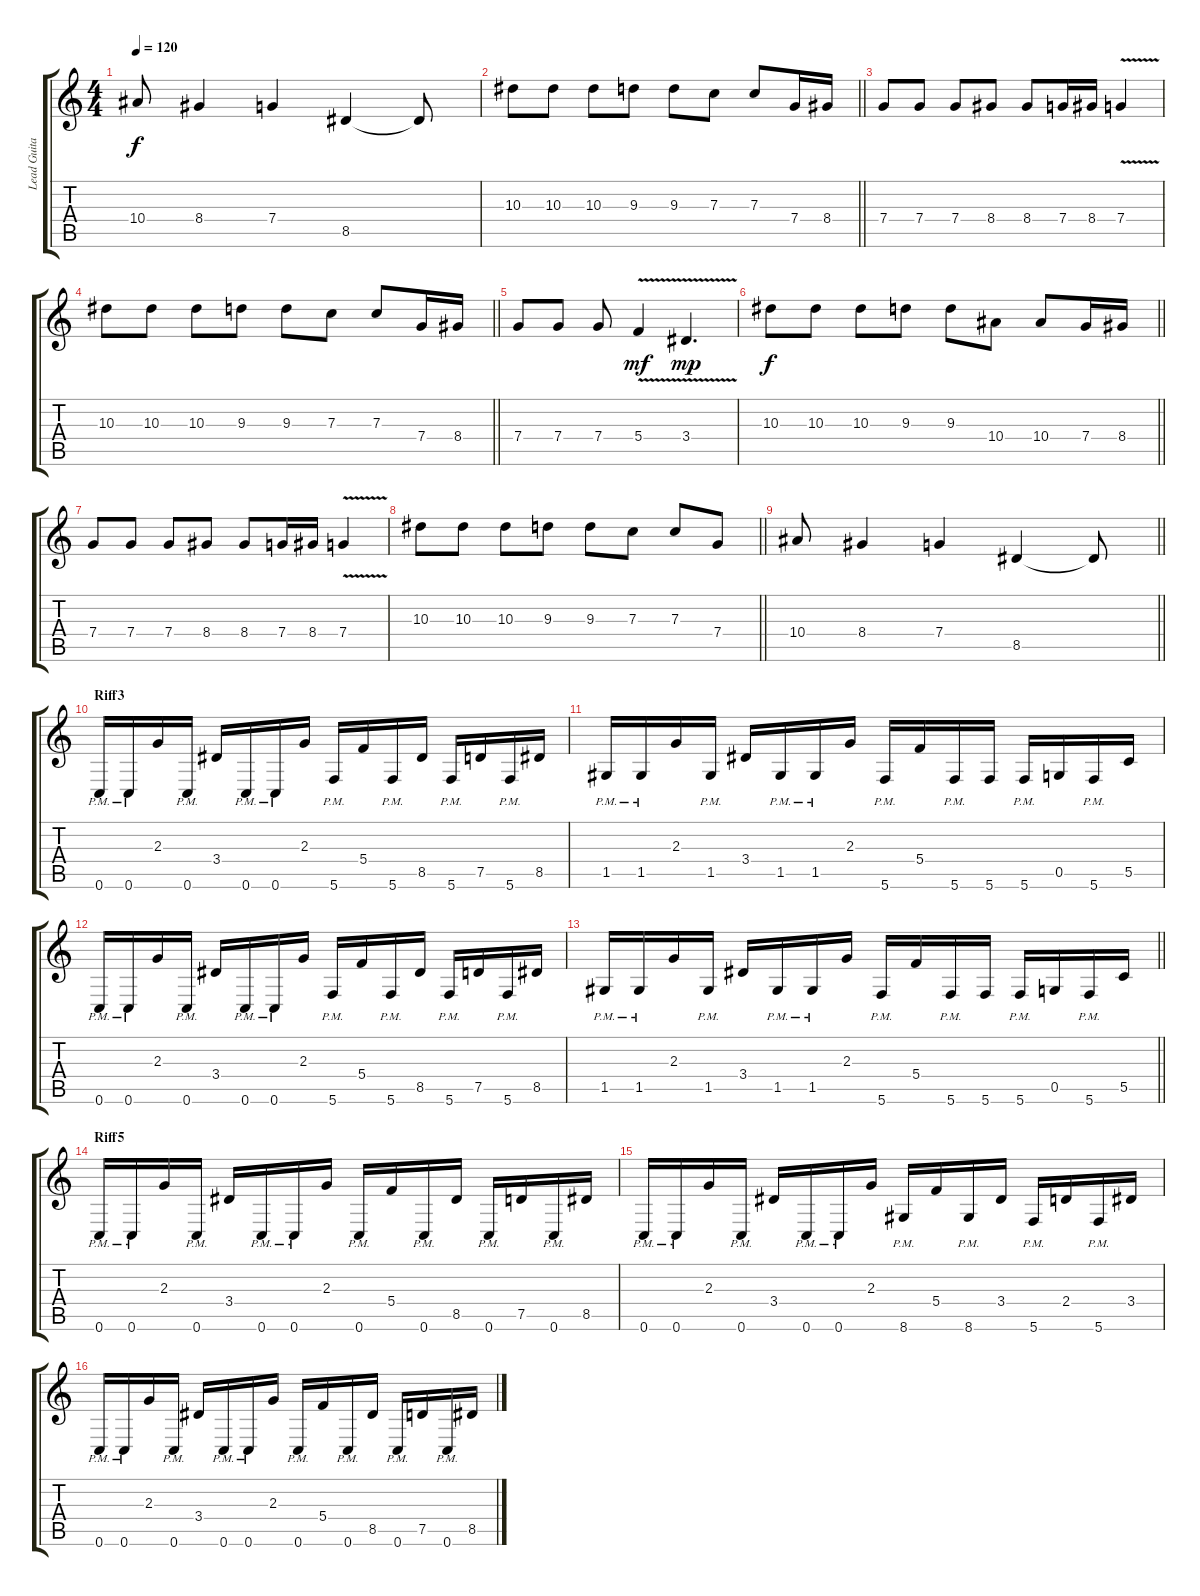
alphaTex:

\track ("Lead Guitar 2" "Lead Guita") {instrument overdrivenguitar}
\staff {score tabs}
\tuning (D4 A3 F3 C3 G2 C2) {hide}
\ts (4 4)
\tempo 120
\clef g2
\ks c
10.4.8{dy f} 8.4.4 7.4.4 8.5.4 8.5{t}.8 |
\barLineRight lightlight
10.3.8 10.3.8 10.3.8 9.3.8 9.3.8 7.3.8 7.3.8 7.4.16 8.4.16 |
7.4.8 7.4.8 7.4.8 8.4.8 8.4.8 7.4.16 8.4.16 7.4{v}.4 |
\barLineRight lightlight
10.3.8 10.3.8 10.3.8 9.3.8 9.3.8 7.3.8 7.3.8 7.4.16 8.4.16 |
7.4.8 7.4.8 7.4.8 5.4{v}.4{dy mf} 3.4{v}.4{d dy mp} |
\barLineRight lightlight
10.3.8{dy f} 10.3.8 10.3.8 9.3.8 9.3.8 10.4.8 10.4.8 7.4.16 8.4.16 |
7.4.8 7.4.8 7.4.8 8.4.8 8.4.8 7.4.16 8.4.16 7.4{v}.4 |
\barLineRight lightlight
10.3.8 10.3.8 10.3.8 9.3.8 9.3.8 7.3.8 7.3.8 7.4.8 |
\barLineRight lightlight
10.4.8 8.4.4 7.4.4 8.5.4 8.5{t}.8 |
\section ("" "Riff3")
0.6{pm}.16{volume 9} 0.6{pm}.16 2.3.16 0.6{pm}.16 3.4.16 0.6{pm}.16 0.6{pm}.16 2.3.16 5.6{pm}.16 5.4.16 5.6{pm}.16 8.5.16 5.6{pm}.16 7.5.16 5.6{pm}.16 8.5.16 |
1.5{pm}.16 1.5{pm}.16 2.3.16 1.5{pm}.16 3.4.16 1.5{pm}.16 1.5{pm}.16 2.3.16 5.6{pm}.16 5.4.16 5.6{pm}.16 5.6.16 5.6{pm}.16 0.5.16 5.6{pm}.16 5.5.16 |
0.6{pm}.16 0.6{pm}.16 2.3.16 0.6{pm}.16 3.4.16 0.6{pm}.16 0.6{pm}.16 2.3.16 5.6{pm}.16 5.4.16 5.6{pm}.16 8.5.16 5.6{pm}.16 7.5.16 5.6{pm}.16 8.5.16 |
\barLineRight lightlight
1.5{pm}.16 1.5{pm}.16 2.3.16 1.5{pm}.16 3.4.16 1.5{pm}.16 1.5{pm}.16 2.3.16 5.6{pm}.16 5.4.16 5.6{pm}.16 5.6.16 5.6{pm}.16 0.5.16 5.6{pm}.16 5.5.16 |
\section ("" "Riff5")
0.6{pm}.16{volume 10} 0.6{pm}.16 2.3.16 0.6{pm}.16 3.4.16 0.6{pm}.16 0.6{pm}.16 2.3.16 0.6{pm}.16 5.4.16 0.6{pm}.16 8.5.16 0.6{pm}.16 7.5.16 0.6{pm}.16 8.5.16 |
0.6{pm}.16 0.6{pm}.16 2.3.16 0.6{pm}.16 3.4.16 0.6{pm}.16 0.6{pm}.16 2.3.16 8.6{pm}.16 5.4.16 8.6{pm}.16 3.4.16 5.6{pm}.16 2.4.16 5.6{pm}.16 3.4.16 |
0.6{pm}.16 0.6{pm}.16 2.3.16 0.6{pm}.16 3.4.16 0.6{pm}.16 0.6{pm}.16 2.3.16 0.6{pm}.16 5.4.16 0.6{pm}.16 8.5.16 0.6{pm}.16 7.5.16 0.6{pm}.16 8.5.16
